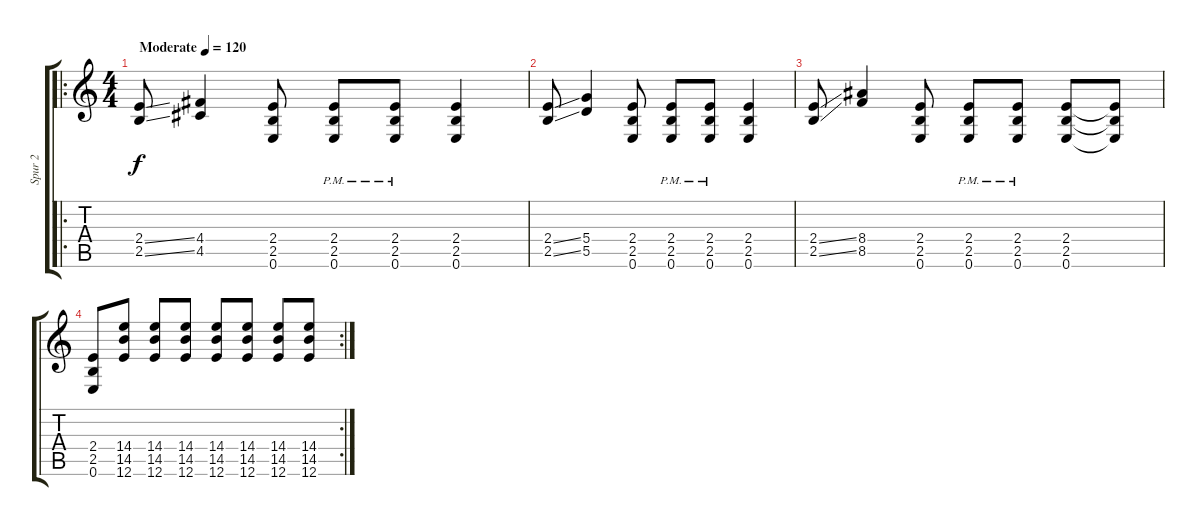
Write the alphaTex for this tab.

\track ("Spur 2" "Spur 2") {instrument distortionguitar}
\staff {score tabs}
\tuning (E4 B3 G3 D3 A2 E2) {hide}
\ro
\ts (4 4)
\tempo (120 "Moderate")
\clef g2
\ks c
(2.4{ss} 2.5{ss}).8{dy f instrument distortionguitar} (4.4 4.5).4 (2.4 2.5 0.6).8 (2.4{pm} 2.5{pm} 0.6{pm}).8 (2.4{pm} 2.5{pm} 0.6{pm}).8 (2.4 2.5 0.6).4 |
(2.4{ss} 2.5{ss}).8 (5.4 5.5).4 (2.4 2.5 0.6).8 (2.4{pm} 2.5{pm} 0.6{pm}).8 (2.4{pm} 2.5{pm} 0.6{pm}).8 (2.4 2.5 0.6).4 |
(2.4{ss} 2.5{ss}).8 (8.4 8.5).4 (2.4 2.5 0.6).8 (2.4{pm} 2.5{pm} 0.6{pm}).8 (2.4{pm} 2.5{pm} 0.6{pm}).8 (2.4 2.5 0.6).8 (2.4{t} 2.5{t} 0.6{t}).8 |
\rc 2
(2.4 2.5 0.6).8 (14.4 14.5 12.6).8 (14.4 14.5 12.6).8 (14.4 14.5 12.6).8 (14.4 14.5 12.6).8 (14.4 14.5 12.6).8 (14.4 14.5 12.6).8 (14.4 14.5 12.6).8
